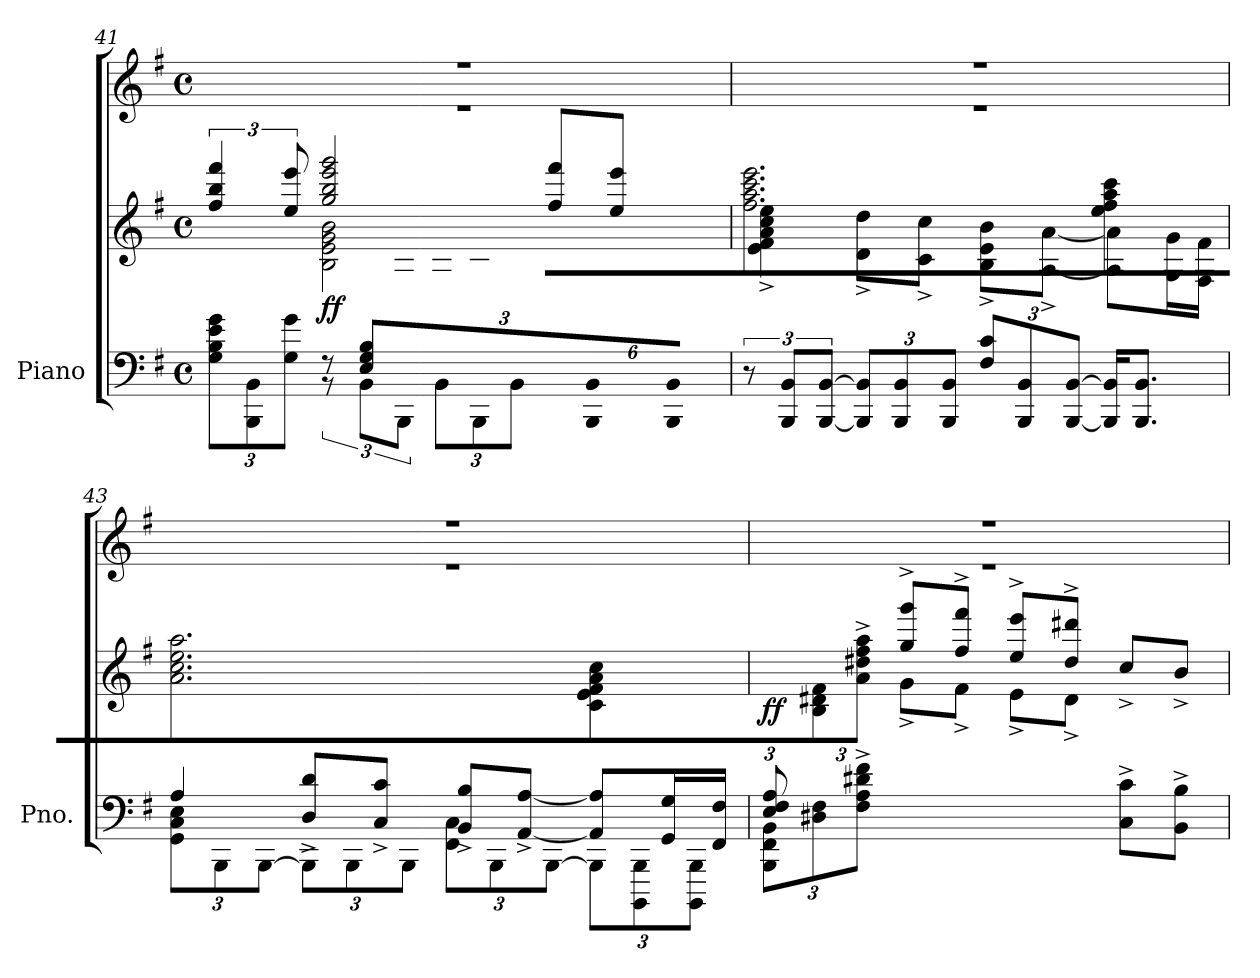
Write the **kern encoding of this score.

**kern	**kern	**kern	**dynam
*part1	*part1	*part1	*part1
*staff3	*staff2	*staff1	*staff1/2/3
*I"Piano	*	*	*
*I'Pno.	*	*	*
*clefF4	*clefG2	*clefG2	*
*k[f#]	*k[f#]	*k[f#]	*
*M4/4	*M4/4	*M4/4	*
*met(c)	*met(c)	*met(c)	*
*Xbrackettup	*	*	*
=41	=41	=41	=41
*^	*^	*^	*
*	*	*	*^	*	*	*
12G\ 12B\ 12e\ 12g\L	4ryy	6ff#/ 6bb/ 6fff#/	4ryy	12%5ryy	1r	1r	.
12BBB\ 12BB\	.	.	.	.	.	.	.
12G\ 12g\J	.	12ee/ 12eee/	.	.	.	.	.
*brackettup	*	*	*	*	*	*	*
!	!	!	!	!	!	!	!LO:DY:b=2
12r	12r	2gg/ 2bb/ 2eee/ 2ggg/	2B\ 2e\ 2g\ 2b\	.	.	.	ff
12BB\L	12E/ 12G/ 12B/L	.	.	.	.	.	.
12BBB\J	12%5ryy	.	.	12G\ 12B\ 12e\J	.	.	.
*Xbrackettup	*	*	*	*Xbrackettup	*	*	*
12BB\L	.	.	.	12G/ 12B/ 12e/L	.	.	.
12BBB\	.	.	.	12B/ 12e/ 12g/	.	.	.
12BB\J	.	.	.	12e/ 12g/ 12b/J	.	.	.
4ryy	.	8ff#/ 8fff#/L	4ryy	12e\ 12g\ 12b\L	.	.	.
.	12BBB/ 12BB/	.	.	6ryy	.	.	.
.	.	8ee/ 8eee/J	.	.	.	.	.
.	12BBB/ 12BB/J	.	.	.	.	.	.
*v	*v	*	*	*	*	*	*
*	*v	*v	*v	*	*	*
!!LO:LB:g=z	!!
=42	=42	=42	=42	=42
*brackettup	*	*	*	*
*	*^	*	*	*
12r	2.ff#/ 2.aa/ 2.ccc/ 2.eee/	4e\^ 4f#\^ 4a\^ 4cc\^ 4ee\^	1r	1r	.
12BBB/ 12BB/L	.	.	.	.	.
[12BBB/ [12BB/J	.	.	.	.	.
*Xbrackettup	*	*	*	*	*
12BBB/] 12BB/]L	.	8d\^ 8dd\^L	.	.	.
12BBB/ 12BB/	.	.	.	.	.
.	.	8c\^ 8cc\^J	.	.	.
12BBB/ 12BB/J	.	.	.	.	.
12F#/ 12c/L	.	8B\^ 8e\^ 8b\^L	.	.	.
12BBB/ 12BB/	.	.	.	.	.
.	.	[8A\^ [8a\^J	.	.	.
[12BBB/ [12BB/J	.	.	.	.	.
16BBB/] 16BB/]KL	4ee/ 4ff#/ 4aa/ 4ccc/	8A\] 8a\]L	.	.	.
8.BBB/ 8.BB/J	.	.	.	.	.
.	.	16G\ 16g\L	.	.	.
.	.	16F#\ 16f#\JJ	.	.	.
*	*v	*v	*	*	*
=43	=43	=43	=43	=43
*^	*	*	*	*
12GG\ 12C\ 12E\L	4A/	2.a\ 2.cc\ 2.ee\ 2.aa\	1r	1r	.
12BBB\	.	.	.	.	.
[12BBB\J	.	.	.	.	.
12BBB\L]	8D/^ 8d/^L	.	.	.	.
12BBB\	.	.	.	.	.
.	8C/^ 8c/^J	.	.	.	.
12BBB\J	.	.	.	.	.
12FF#\ 12C\L	8BB/^ 8B/^L	.	.	.	.
12BBB\	.	.	.	.	.
.	[8AA/^ [8A/^J	.	.	.	.
[12BBB\J	.	.	.	.	.
12BBB\L]	8AA/] 8A/]L	4c/ 4e/ 4f#/ 4a/ 4cc/	.	.	.
12BBBB\ 12BBB\	.	.	.	.	.
.	16GG/ 16G/L	.	.	.	.
12BBBB\ 12BBB\J	.	.	.	.	.
.	16FF#/ 16F#/JJ	.	.	.	.
=44	=44	=44	=44	=44	=44
*	*	*^	*	*	*
!	!	!	!	!	!	!LO:DY:b=2
12E/ 12F#/ 12A/L	12BBB\ 12FF#\ 12BB\L	12ryy	4ryy	1r	1r	ff
12%11ryy	12D#X\ 12F#\	12B\ 12d#X\ 12f#\	.	.	.	.
.	12F#\^ 12A\^ 12d#X\^ 12f#\^J	12a\^ 12dd#X\^ 12ff#\^ 12aa\^J	.	.	.	.
.	2ryy	8gg/^ 8ggg/^L	8g^\L	.	.	.
.	.	8ff#/^ 8fff#/^J	8f#^\J	.	.	.
.	.	8ee/^ 8eee/^L	8e^\L	.	.	.
.	.	8dd#/^ 8ddd#X/^J	8d#^\J	.	.	.
.	8C\^ 8c\^L	8cc^/L	4ryy	.	.	.
.	8BB\^ 8B\^J	8b^/J	.	.	.	.
*v	*v	*	*	*	*	*
*	*v	*v	*	*	*
*	*	*v	*v	*
=	=	=	=
*-	*-	*-	*-
